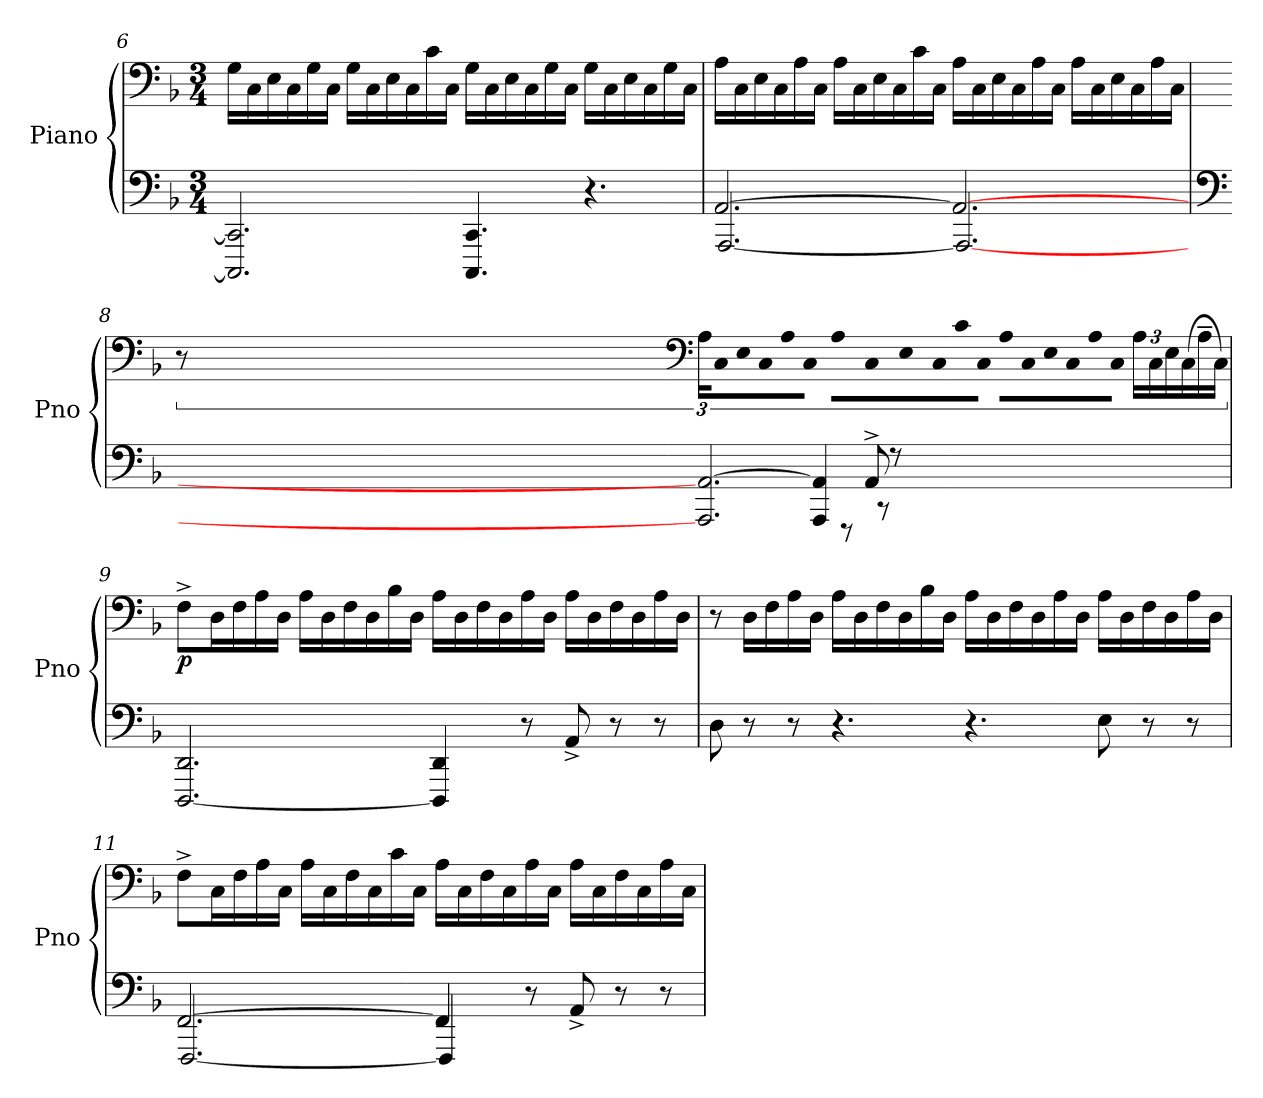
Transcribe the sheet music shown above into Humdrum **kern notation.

**kern	**kern	**dynam
*part1	*part1	*part1
*staff2	*staff1	*staff1/2
*I"Piano	*	*
*I'Pno	*	*
!!LO:PB:g=z
*clefF4	*clefF4	*
*k[b-]	*k[b-]	*
*M3/4	*M3/4	*
=6	=6	=6
2.CCC/] 2.CC/]	16G\LL	.
.	16C\	.
.	16E\	.
.	16C\	.
.	16G\	.
.	16C\JJ	.
.	16G\LL	.
.	16C\	.
.	16E\	.
.	16C\	.
.	16c\	.
.	16C\JJ	.
4.CCC/ 4.CC/	16G\LL	.
.	16C\	.
.	16E\	.
.	16C\	.
.	16G\	.
.	16C\JJ	.
4.r	16G\LL	.
.	16C\	.
.	16E\	.
.	16C\	.
.	16G\	.
.	16C\JJ	.
!!LO:LB:g=z
=7	=7	=7
*^	*	*
[2.AA/	[2.AAA/	16A\LL	.
.	.	16C\	.
.	.	16E\	.
.	.	16C\	.
.	.	16A\	.
.	.	16C\JJ	.
.	.	16A\LL	.
.	.	16C\	.
.	.	16E\	.
.	.	16C\	.
.	.	16c\	.
.	.	16C\JJ	.
2.AA/_	2.AAA/_	16A\LL	.
.	.	16C\	.
.	.	16E\	.
.	.	16C\	.
.	.	16A\	.
.	.	16C\JJ	.
.	.	16A\LL	.
.	.	16C\	.
.	.	16E\	.
.	.	16C\	.
.	.	16A\	.
.	.	16C\JJ	.
!!LO:PB:g=z
=8	=8	=8	=8
*clefF4	*	*	*
!LO:N:vis=16.	!	!	!
12ryy	1ryy	12r	.
*	*	*clefF4	*
2.AAA/] 2.AA/_	.	24A\LL	.
.	.	16C\	.
.	.	16E\	.
.	.	16C\	.
.	.	16A\	.
.	.	16C\JJ	.
.	.	16A\LL	.
.	.	16C\	.
.	.	16E\	.
.	.	16C\	.
.	.	16c\	.
.	.	16C\JJ	.
.	.	16A\LL	.
4AAA/ 4AA/]	.	.	.
.	.	16C\	.
.	.	16E\	.
.	8r	16C\	.
.	.	16A\	.
!LO:N:vis=32.	!	!	!
24ryy	.	.	.
8AA^/	16ryy	16C\JJ	.
*	*	*Xbrackettup	*
.	8r	24A\LL	.
.	.	24C\	.
8r	.	.	.
.	.	24E\	.
.	8.ryy	(16C\	.
8ryy	.	16A~\	.
.	.	16C\JJ)	.
*v	*v	*	*
!!LO:LB:g=z
=9	=9	=9
!	!	!LO:DY:b
[2.DDD/ 2.DD/	8F^\L	p
.	16D\L	.
.	16F\	.
.	16A\	.
.	16D\JJ	.
.	16A\LL	.
.	16D\	.
.	16F\	.
.	16D\	.
.	16B-\	.
.	16D\JJ	.
4DDD/] 4DD/	16A\LL	.
.	16D\	.
.	16F\	.
.	16D\	.
8r	16A\	.
.	16D\JJ	.
8AA^/	16A\LL	.
.	16D\	.
8r	16F\	.
.	16D\	.
8r	16A\	.
.	16D\JJ	.
!!LO:LB:g=z
=10	=10	=10
8D\	8r	.
8r	16D\LL	.
.	16F\	.
8r	16A\	.
.	16D\JJ	.
4.r	16A\LL	.
.	16D\	.
.	16F\	.
.	16D\	.
.	16B-\	.
.	16D\JJ	.
4.r	16A\LL	.
.	16D\	.
.	16F\	.
.	16D\	.
.	16A\	.
.	16D\JJ	.
8E\	16A\LL	.
.	16D\	.
8r	16F\	.
.	16D\	.
8r	16A\	.
.	16D\JJ	.
=11	=11	=11
*^	*	*
[2.FF/	[2.FFF/	8F^\L	.
.	.	16C\L	.
.	.	16F\	.
.	.	16A\	.
.	.	16C\JJ	.
.	.	16A\LL	.
.	.	16C\	.
.	.	16F\	.
.	.	16C\	.
.	.	16c\	.
.	.	16C\JJ	.
4FF/]	4FFF/]	16A\LL	.
.	.	16C\	.
.	.	16F\	.
.	.	16C\	.
8r	2ryy	16A\	.
.	.	16C\JJ	.
8AA^/	.	16A\LL	.
.	.	16C\	.
8r	.	16F\	.
.	.	16C\	.
8r	.	16A\	.
.	.	16C\JJ	.
*v	*v	*	*
=	=	=
*-	*-	*-
